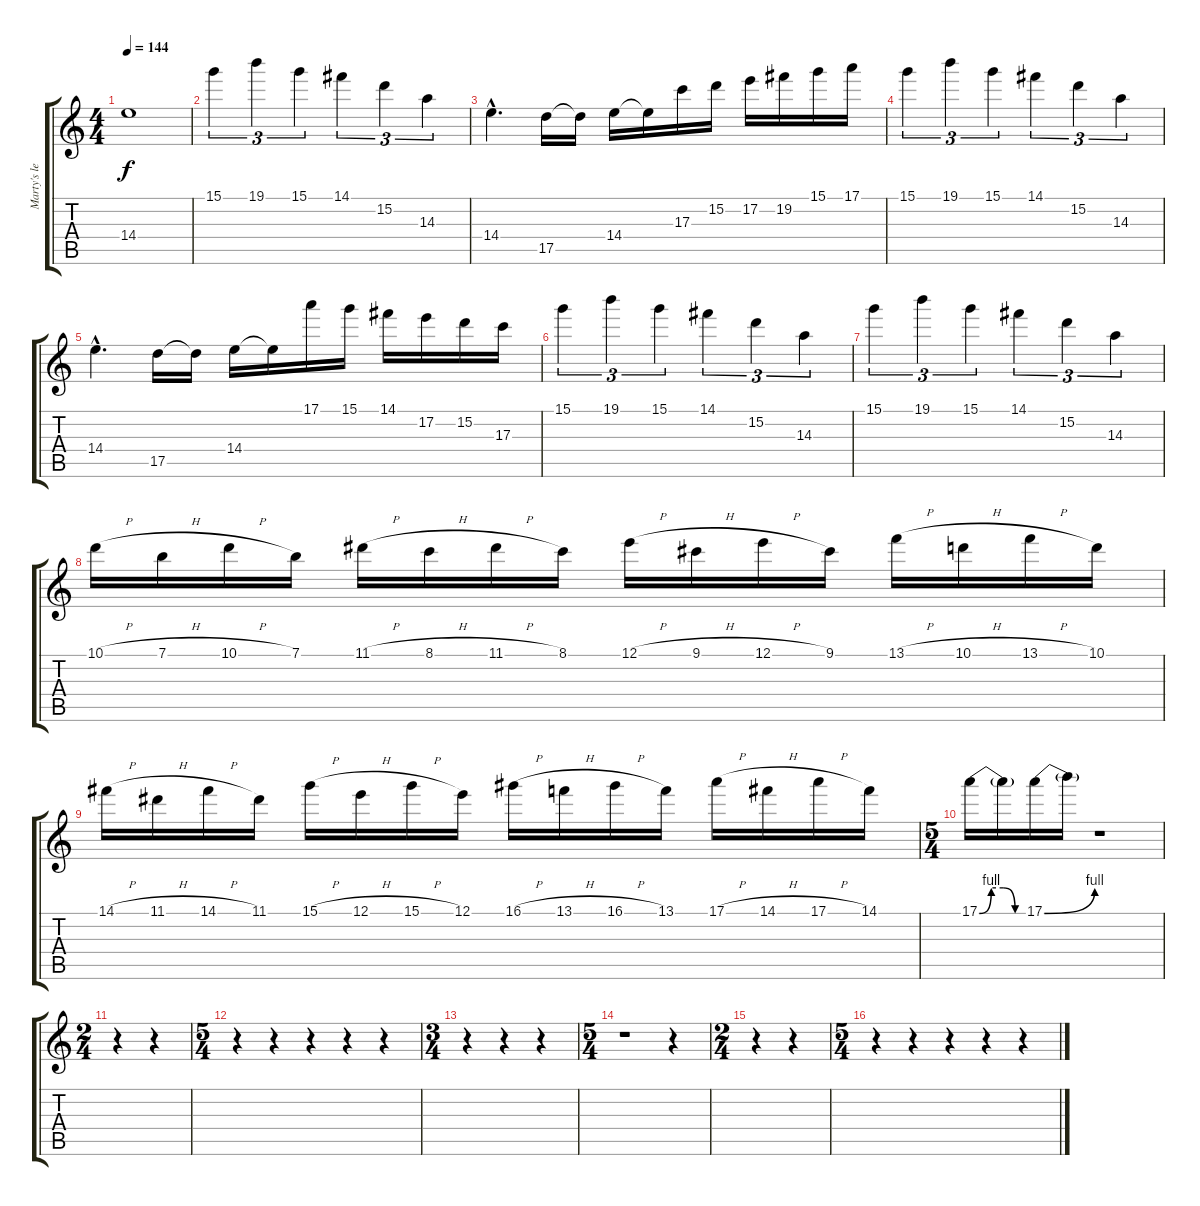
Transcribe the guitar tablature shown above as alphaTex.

\track ("Marty's lead" "Marty's le") {instrument distortionguitar}
\staff {score tabs}
\tuning (E4 B3 G3 D3 A2 E2) {hide}
\ts (4 4)
\tempo 144
\clef g2
\ks c
14.4.1{dy f} |
15.1.4{tu (3 2)} 19.1.4{tu (3 2)} 15.1.4{tu (3 2)} 14.1.4{tu (3 2)} 15.2.4{tu (3 2)} 14.3.4{tu (3 2)} |
14.4{hac}.4{d} 17.5.16 17.5{t}.16 14.4.16 14.4{t}.16 17.3.16 15.2.16 17.2.16 19.2.16 15.1.16 17.1.16 |
15.1.4{tu (3 2)} 19.1.4{tu (3 2)} 15.1.4{tu (3 2)} 14.1.4{tu (3 2)} 15.2.4{tu (3 2)} 14.3.4{tu (3 2)} |
14.4{hac}.4{d} 17.5.16 17.5{t}.16 14.4.16 14.4{t}.16 17.1.16 15.1.16 14.1.16 17.2.16 15.2.16 17.3.16 |
15.1.4{tu (3 2)} 19.1.4{tu (3 2)} 15.1.4{tu (3 2)} 14.1.4{tu (3 2)} 15.2.4{tu (3 2)} 14.3.4{tu (3 2)} |
15.1.4{tu (3 2)} 19.1.4{tu (3 2)} 15.1.4{tu (3 2)} 14.1.4{tu (3 2)} 15.2.4{tu (3 2)} 14.3.4{tu (3 2)} |
10.1{h}.16 7.1{h}.16 10.1{h}.16 7.1.16 11.1{h}.16 8.1{h}.16 11.1{h}.16 8.1.16 12.1{h}.16 9.1{h}.16 12.1{h}.16 9.1.16 13.1{h}.16 10.1{h}.16 13.1{h}.16 10.1.16 |
14.1{h}.16 11.1{h}.16 14.1{h}.16 11.1.16 15.1{h}.16 12.1{h}.16 15.1{h}.16 12.1.16 16.1{h}.16 13.1{h}.16 16.1{h}.16 13.1.16 17.1{h}.16 14.1{h}.16 17.1{h}.16 14.1.16 |
\ts (5 4)
17.1{be (custom 0 0 15 4 30 4 45 0 60 0)}.16 17.1{t}.16 17.1{be (bend 0 0 60 4)}.16 17.1{t}.16 r.1 |
\ts (2 4)
r.4 r.4 |
\ts (5 4)
r.4 r.4 r.4 r.4 r.4 |
\ts (3 4)
r.4 r.4 r.4 |
\ts (5 4)
r.1 r.4 |
\ts (2 4)
r.4 r.4 |
\ts (5 4)
r.4 r.4 r.4 r.4 r.4
